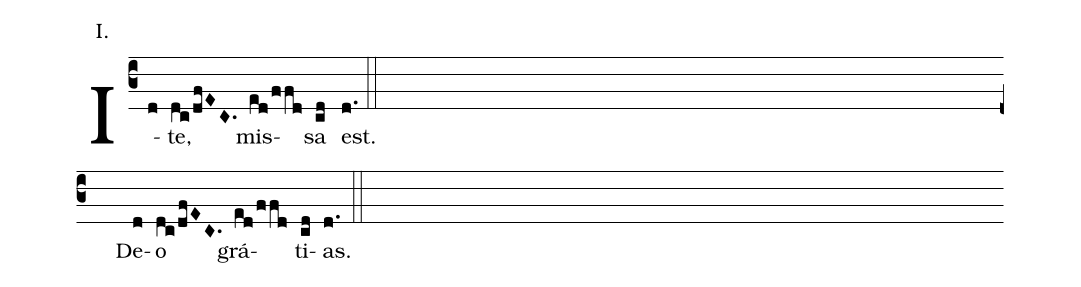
annotation:I.;
%%
I(d)te,(dc/dfEC.) mis(ed/ffd)sa(cd) est.(d.) (::)
(Z)
℟()
De(d)o(dc/dfEC.) grá(ed/ffd)ti(cd)as.(d.) (::)
